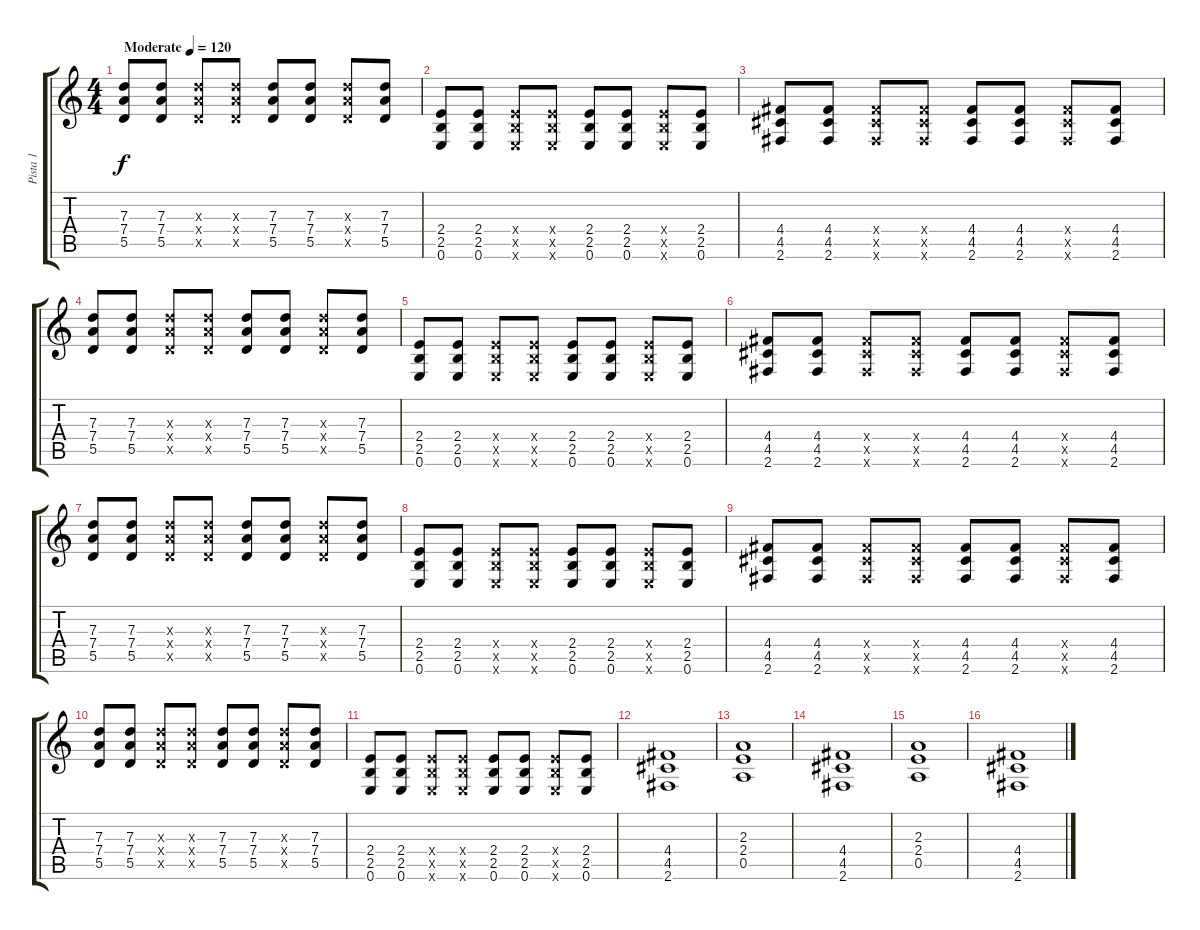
\track ("Pista 1" "Pista 1") {instrument distortionguitar}
\staff {score tabs}
\tuning (E4 B3 G3 D3 A2 E2) {hide}
\ts (4 4)
\tempo (120 "Moderate")
\clef g2
\ks c
(7.3 7.4 5.5).8{dy f instrument distortionguitar} (7.3 7.4 5.5).8 (7.3{x} 7.4{x} 5.5{x}).8 (7.3{x} 7.4{x} 5.5{x}).8 (7.3 7.4 5.5).8 (7.3 7.4 5.5).8 (7.3{x} 7.4{x} 5.5{x}).8 (7.3 7.4 5.5).8 |
(2.4 2.5 0.6).8 (2.4 2.5 0.6).8 (2.4{x} 2.5{x} 0.6{x}).8 (2.4{x} 2.5{x} 0.6{x}).8 (2.4 2.5 0.6).8 (2.4 2.5 0.6).8 (2.4{x} 2.5{x} 0.6{x}).8 (2.4 2.5 0.6).8 |
(4.4 4.5 2.6).8 (4.4 4.5 2.6).8 (4.4{x} 4.5{x} 2.6{x}).8 (4.4{x} 4.5{x} 2.6{x}).8 (4.4 4.5 2.6).8 (4.4 4.5 2.6).8 (4.4{x} 4.5{x} 2.6{x}).8 (4.4 4.5 2.6).8 |
(7.3 7.4 5.5).8 (7.3 7.4 5.5).8 (7.3{x} 7.4{x} 5.5{x}).8 (7.3{x} 7.4{x} 5.5{x}).8 (7.3 7.4 5.5).8 (7.3 7.4 5.5).8 (7.3{x} 7.4{x} 5.5{x}).8 (7.3 7.4 5.5).8 |
(2.4 2.5 0.6).8 (2.4 2.5 0.6).8 (2.4{x} 2.5{x} 0.6{x}).8 (2.4{x} 2.5{x} 0.6{x}).8 (2.4 2.5 0.6).8 (2.4 2.5 0.6).8 (2.4{x} 2.5{x} 0.6{x}).8 (2.4 2.5 0.6).8 |
(4.4 4.5 2.6).8 (4.4 4.5 2.6).8 (4.4{x} 4.5{x} 2.6{x}).8 (4.4{x} 4.5{x} 2.6{x}).8 (4.4 4.5 2.6).8 (4.4 4.5 2.6).8 (4.4{x} 4.5{x} 2.6{x}).8 (4.4 4.5 2.6).8 |
(7.3 7.4 5.5).8 (7.3 7.4 5.5).8 (7.3{x} 7.4{x} 5.5{x}).8 (7.3{x} 7.4{x} 5.5{x}).8 (7.3 7.4 5.5).8 (7.3 7.4 5.5).8 (7.3{x} 7.4{x} 5.5{x}).8 (7.3 7.4 5.5).8 |
(2.4 2.5 0.6).8 (2.4 2.5 0.6).8 (2.4{x} 2.5{x} 0.6{x}).8 (2.4{x} 2.5{x} 0.6{x}).8 (2.4 2.5 0.6).8 (2.4 2.5 0.6).8 (2.4{x} 2.5{x} 0.6{x}).8 (2.4 2.5 0.6).8 |
(4.4 4.5 2.6).8 (4.4 4.5 2.6).8 (4.4{x} 4.5{x} 2.6{x}).8 (4.4{x} 4.5{x} 2.6{x}).8 (4.4 4.5 2.6).8 (4.4 4.5 2.6).8 (4.4{x} 4.5{x} 2.6{x}).8 (4.4 4.5 2.6).8 |
(7.3 7.4 5.5).8 (7.3 7.4 5.5).8 (7.3{x} 7.4{x} 5.5{x}).8 (7.3{x} 7.4{x} 5.5{x}).8 (7.3 7.4 5.5).8 (7.3 7.4 5.5).8 (7.3{x} 7.4{x} 5.5{x}).8 (7.3 7.4 5.5).8 |
(2.4 2.5 0.6).8 (2.4 2.5 0.6).8 (2.4{x} 2.5{x} 0.6{x}).8 (2.4{x} 2.5{x} 0.6{x}).8 (2.4 2.5 0.6).8 (2.4 2.5 0.6).8 (2.4{x} 2.5{x} 0.6{x}).8 (2.4 2.5 0.6).8 |
(4.4 4.5 2.6).1 |
(2.3 2.4 0.5).1 |
(4.4 4.5 2.6).1 |
(2.3 2.4 0.5).1 |
(4.4 4.5 2.6).1
